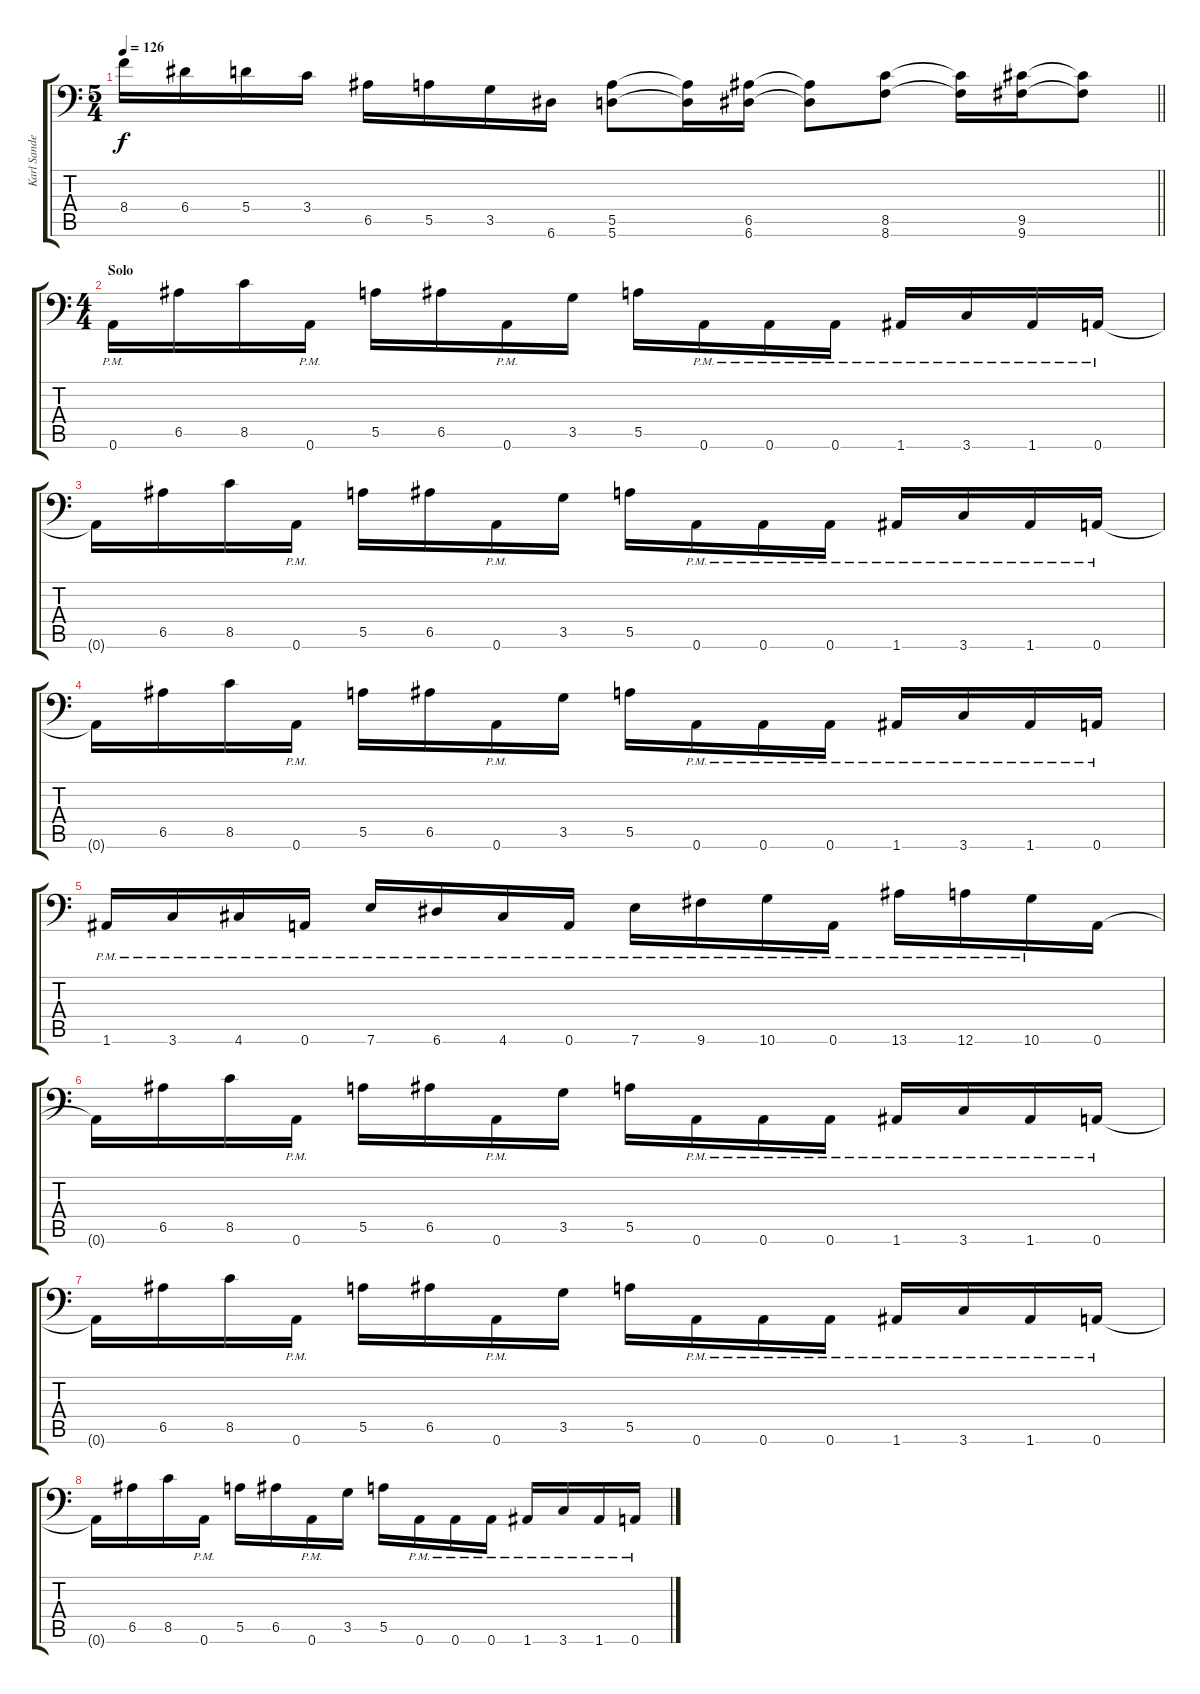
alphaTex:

\track ("Karl Sanders " "Karl Sande") {instrument overdrivenguitar}
\staff {score tabs}
\tuning (B3 Gb3 D3 A2 E2 A1) {hide}
\ts (5 4)
\tempo 126
\clef f4
\barLineRight lightlight
\ks c
8.4.16{dy f} 6.4.16 5.4.16 3.4.16 6.5.16 5.5.16 3.5.16 6.6.16 (5.5 5.6).8 (5.5{t} 5.6{t}).16 (6.5 6.6).16 (6.5{t} 6.6{t}).8 (8.5 8.6).8 (8.5{t} 8.6{t}).16 (9.5 9.6).16 (9.5{t} 9.6{t}).8 |
\ts (4 4)
\section ("" "Solo")
0.6{pm}.16 6.5.16 8.5.16 0.6{pm}.16 5.5.16 6.5.16 0.6{pm}.16 3.5.16 5.5.16 0.6{pm}.16 0.6{pm}.16 0.6{pm}.16 1.6{pm}.16 3.6{pm}.16 1.6{pm}.16 0.6{pm}.16 |
0.6{t}.16 6.5.16 8.5.16 0.6{pm}.16 5.5.16 6.5.16 0.6{pm}.16 3.5.16 5.5.16 0.6{pm}.16 0.6{pm}.16 0.6{pm}.16 1.6{pm}.16 3.6{pm}.16 1.6{pm}.16 0.6{pm}.16 |
0.6{t}.16 6.5.16 8.5.16 0.6{pm}.16 5.5.16 6.5.16 0.6{pm}.16 3.5.16 5.5.16 0.6{pm}.16 0.6{pm}.16 0.6{pm}.16 1.6{pm}.16 3.6{pm}.16 1.6{pm}.16 0.6{pm}.16 |
1.6{pm}.16 3.6{pm}.16 4.6{pm}.16 0.6{pm}.16 7.6{pm}.16 6.6{pm}.16 4.6{pm}.16 0.6{pm}.16 7.6{pm}.16 9.6{pm}.16 10.6{pm}.16 0.6{pm}.16 13.6{pm}.16 12.6{pm}.16 10.6{pm}.16 0.6.16 |
0.6{t}.16 6.5.16 8.5.16 0.6{pm}.16 5.5.16 6.5.16 0.6{pm}.16 3.5.16 5.5.16 0.6{pm}.16 0.6{pm}.16 0.6{pm}.16 1.6{pm}.16 3.6{pm}.16 1.6{pm}.16 0.6{pm}.16 |
0.6{t}.16 6.5.16 8.5.16 0.6{pm}.16 5.5.16 6.5.16 0.6{pm}.16 3.5.16 5.5.16 0.6{pm}.16 0.6{pm}.16 0.6{pm}.16 1.6{pm}.16 3.6{pm}.16 1.6{pm}.16 0.6{pm}.16 |
0.6{t}.16 6.5.16 8.5.16 0.6{pm}.16 5.5.16 6.5.16 0.6{pm}.16 3.5.16 5.5.16 0.6{pm}.16 0.6{pm}.16 0.6{pm}.16 1.6{pm}.16 3.6{pm}.16 1.6{pm}.16 0.6{pm}.16
